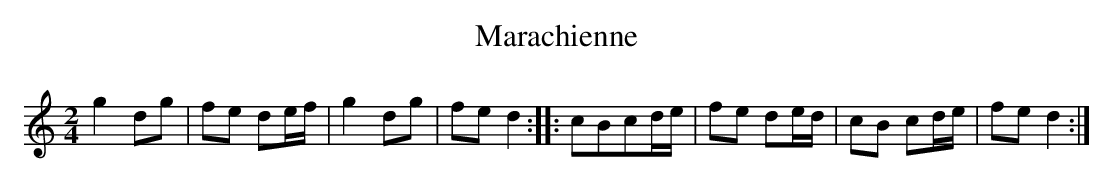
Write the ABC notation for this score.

X:1
T:Marachienne
M:2/4
L:1/8
K:C
g2dg|fe de/f/|g2dg|fed2:|:cBcd/e/|fe de/d/|cB cd/e/|fed2:|
